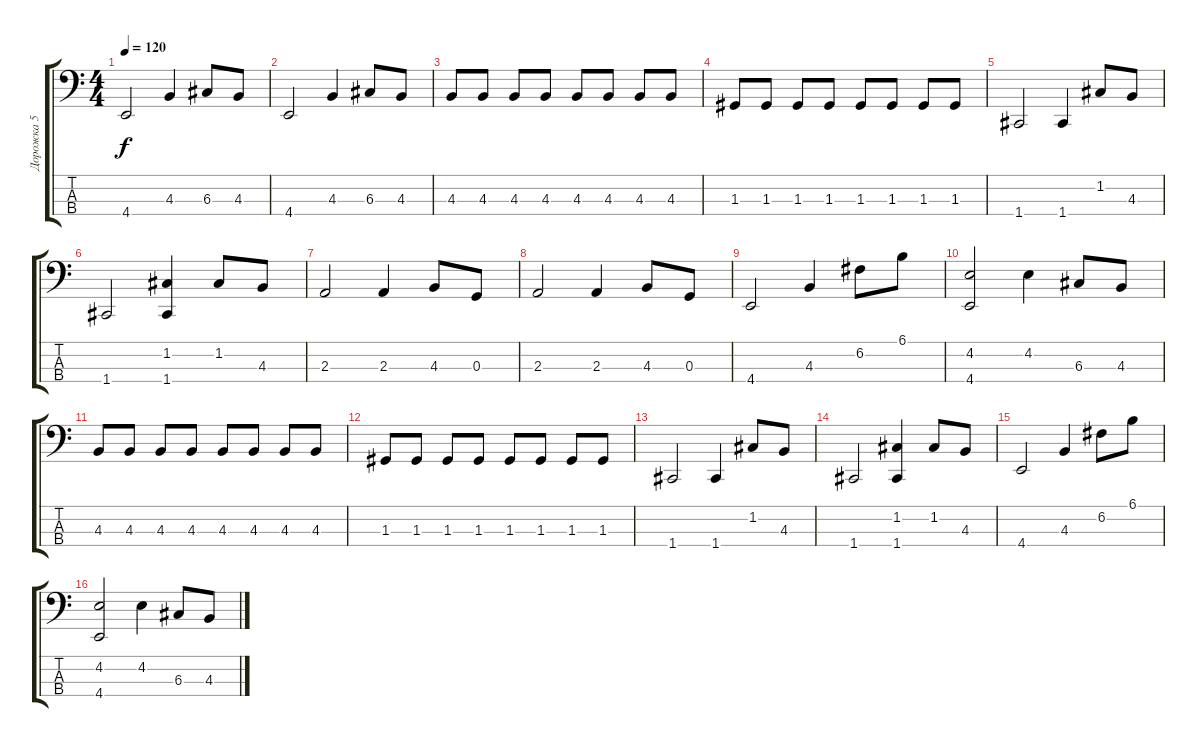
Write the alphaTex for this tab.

\track ("Дорожка 5" "Дорожка 5") {instrument electricbassfinger}
\staff {score tabs}
\tuning (F2 C2 G1 C1) {hide}
\ts (4 4)
\tempo 120
\clef f4
\ks c
4.4.2{dy f} 4.3.4 6.3.8 4.3.8 |
4.4.2 4.3.4 6.3.8 4.3.8 |
4.3.8 4.3.8 4.3.8 4.3.8 4.3.8 4.3.8 4.3.8 4.3.8 |
1.3.8 1.3.8 1.3.8 1.3.8 1.3.8 1.3.8 1.3.8 1.3.8 |
1.4.2{instrument electricbassfinger} 1.4.4 1.2.8 4.3.8 |
1.4.2 (1.2 1.4).4 1.2.8 4.3.8 |
2.3.2 2.3.4 4.3.8 0.3.8 |
2.3.2 2.3.4 4.3.8 0.3.8 |
4.4.2 4.3.4 6.2.8 6.1.8 |
(4.2 4.4).2 4.2.4 6.3.8 4.3.8 |
4.3.8 4.3.8 4.3.8 4.3.8 4.3.8 4.3.8 4.3.8 4.3.8 |
1.3.8 1.3.8 1.3.8 1.3.8 1.3.8 1.3.8 1.3.8 1.3.8 |
1.4.2 1.4.4 1.2.8 4.3.8 |
1.4.2 (1.2 1.4).4 1.2.8 4.3.8 |
4.4.2 4.3.4 6.2.8 6.1.8 |
(4.2 4.4).2 4.2.4 6.3.8 4.3.8
